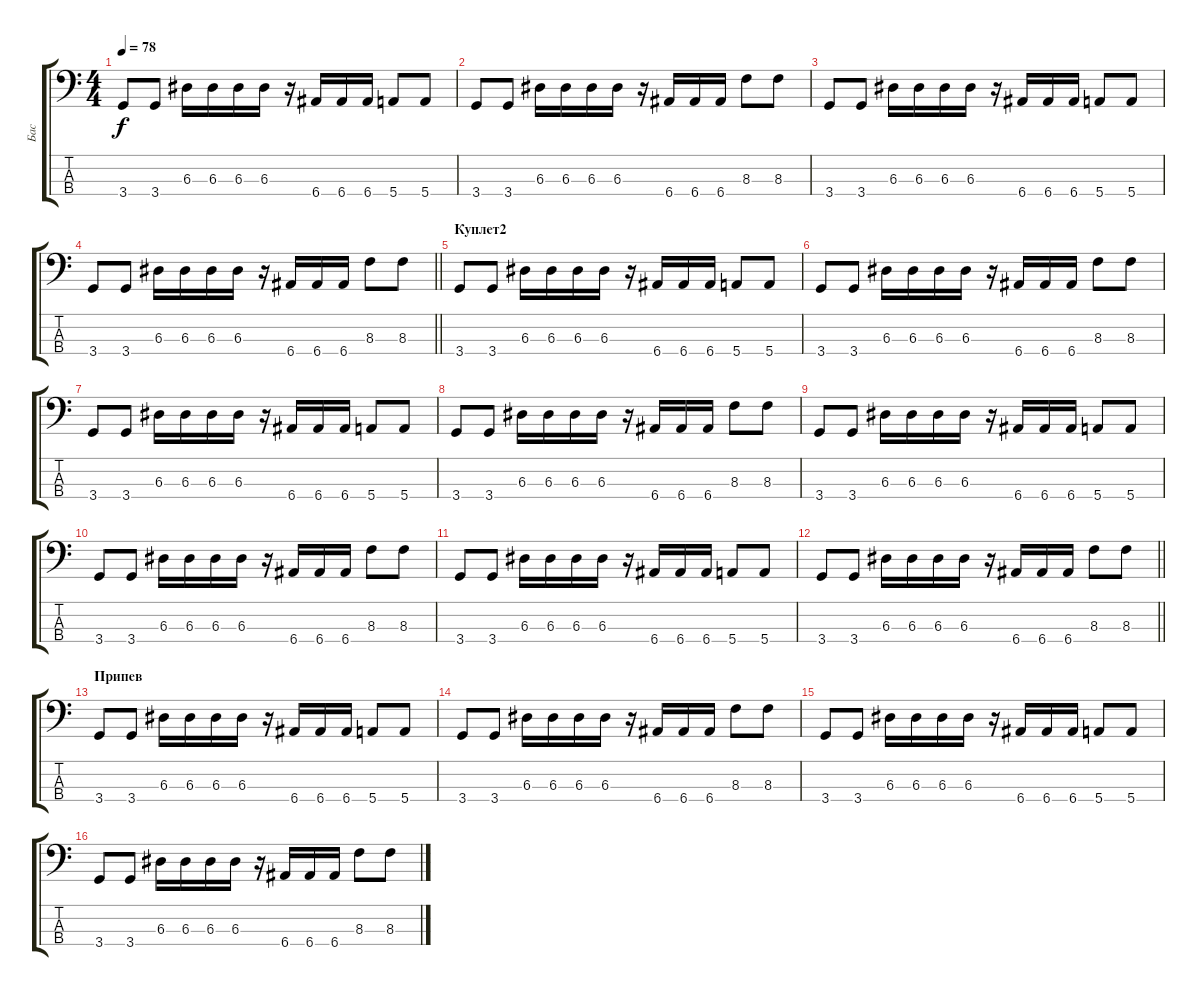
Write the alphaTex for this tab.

\track ("Бас" "Бас") {instrument electricbassfinger}
\staff {score tabs}
\tuning (G2 D2 A1 E1) {hide}
\ts (4 4)
\tempo 78
\clef f4
\ks c
3.4.8{dy f} 3.4.8 6.3.16 6.3.16 6.3.16 6.3.16 r.16 6.4.16 6.4.16 6.4.16 5.4.8 5.4.8 |
3.4.8 3.4.8 6.3.16 6.3.16 6.3.16 6.3.16 r.16 6.4.16 6.4.16 6.4.16 8.3.8 8.3.8 |
3.4.8 3.4.8 6.3.16 6.3.16 6.3.16 6.3.16 r.16 6.4.16 6.4.16 6.4.16 5.4.8 5.4.8 |
\barLineRight lightlight
3.4.8 3.4.8 6.3.16 6.3.16 6.3.16 6.3.16 r.16 6.4.16 6.4.16 6.4.16 8.3.8 8.3.8 |
\section ("" "Куплет2")
3.4.8 3.4.8 6.3.16 6.3.16 6.3.16 6.3.16 r.16 6.4.16 6.4.16 6.4.16 5.4.8 5.4.8 |
3.4.8 3.4.8 6.3.16 6.3.16 6.3.16 6.3.16 r.16 6.4.16 6.4.16 6.4.16 8.3.8 8.3.8 |
3.4.8 3.4.8 6.3.16 6.3.16 6.3.16 6.3.16 r.16 6.4.16 6.4.16 6.4.16 5.4.8 5.4.8 |
3.4.8 3.4.8 6.3.16 6.3.16 6.3.16 6.3.16 r.16 6.4.16 6.4.16 6.4.16 8.3.8 8.3.8 |
3.4.8 3.4.8 6.3.16 6.3.16 6.3.16 6.3.16 r.16 6.4.16 6.4.16 6.4.16 5.4.8 5.4.8 |
3.4.8 3.4.8 6.3.16 6.3.16 6.3.16 6.3.16 r.16 6.4.16 6.4.16 6.4.16 8.3.8 8.3.8 |
3.4.8 3.4.8 6.3.16 6.3.16 6.3.16 6.3.16 r.16 6.4.16 6.4.16 6.4.16 5.4.8 5.4.8 |
\barLineRight lightlight
3.4.8 3.4.8 6.3.16 6.3.16 6.3.16 6.3.16 r.16 6.4.16 6.4.16 6.4.16 8.3.8 8.3.8 |
\section ("" "Припев")
3.4.8 3.4.8 6.3.16 6.3.16 6.3.16 6.3.16 r.16 6.4.16 6.4.16 6.4.16 5.4.8 5.4.8 |
3.4.8 3.4.8 6.3.16 6.3.16 6.3.16 6.3.16 r.16 6.4.16 6.4.16 6.4.16 8.3.8 8.3.8 |
3.4.8 3.4.8 6.3.16 6.3.16 6.3.16 6.3.16 r.16 6.4.16 6.4.16 6.4.16 5.4.8 5.4.8 |
3.4.8 3.4.8 6.3.16 6.3.16 6.3.16 6.3.16 r.16 6.4.16 6.4.16 6.4.16 8.3.8 8.3.8
